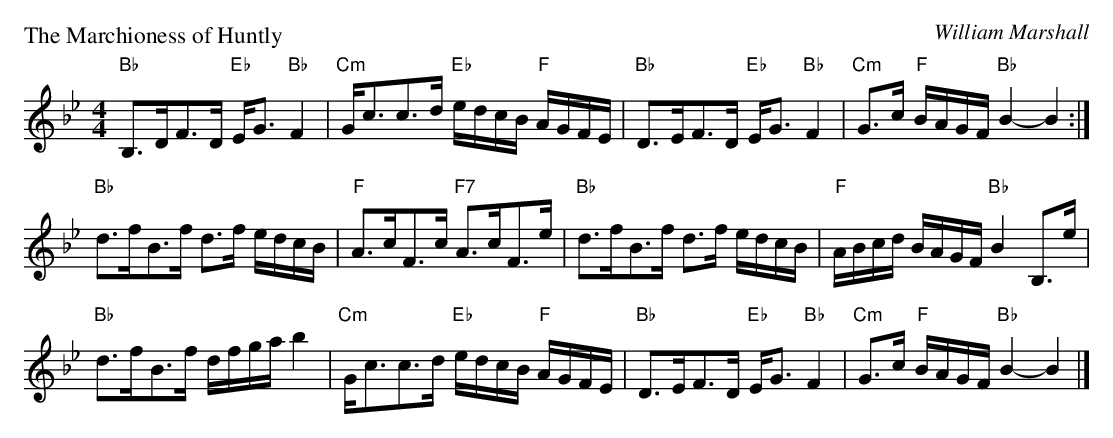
X:1
P:The Marchioness of Huntly
C:William Marshall
M:4/4
K:Bb
L: 1/8
"Bb"B,>DF>D "Eb"E<G "Bb"F2|"Cm"G<cc>d "Eb"e/d/c/B/ "F"A/G/F/E/|\
  "Bb"D>EF>D "Eb"E<G "Bb"F2|"Cm"G>c "F"B/A/G/F/ "Bb"B2-B2 :|
"Bb"d>fB>f d>f e/d/c/B/|"F"A>cF>c "F7"A>cF>e|"Bb"d>fB>f d>f e/d/c/B/|\
  "F"A/B/c/d/ B/A/G/F/ "Bb"B2 B,>e|
"Bb"d>fB>f d/f/g/a/b2|"Cm"G<cc>d "Eb"e/d/c/B/ "F"A/G/F/E/|\
  "Bb"D>EF>D "Eb"E<G "Bb"F2| "Cm"G>c "F"B/A/G/F/ "Bb"B2-B2 |]
